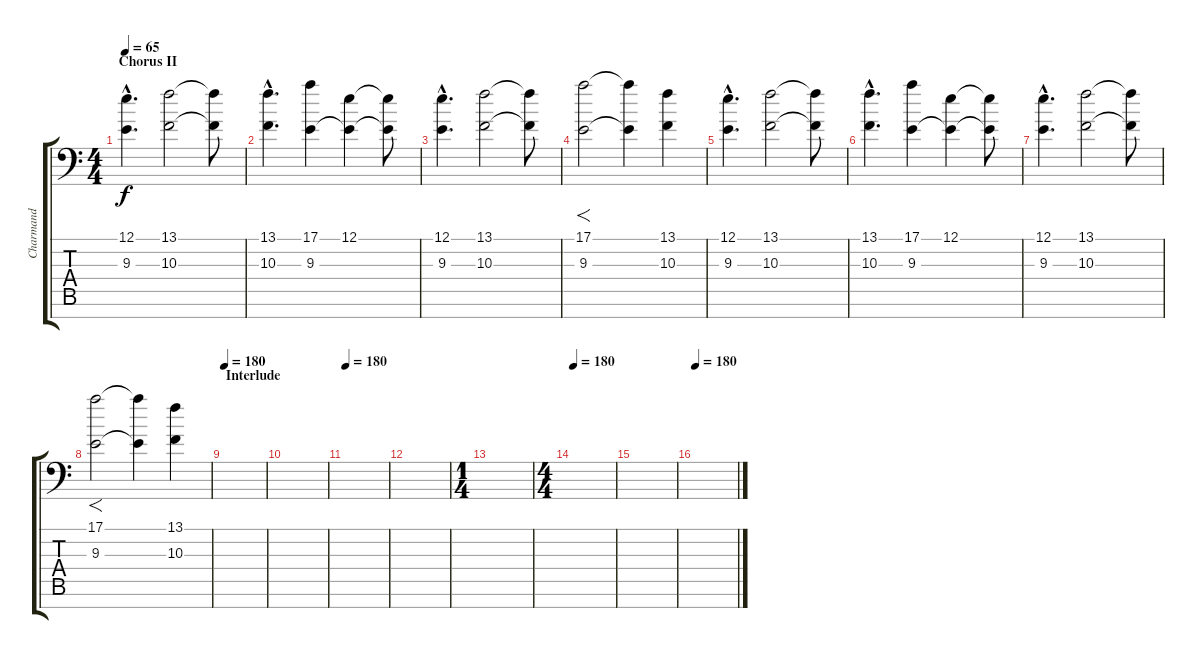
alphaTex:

\track ("Charmand" "Charmand") {instrument stringensemble1}
\staff {score tabs}
\tuning (E4 B3 G3 D3 A2 E2 C-1) {hide}
\ts (4 4)
\section ("" "Chorus II")
\tempo 65
\clef f4
\ks c
(12.1{hac} 9.3{hac}).4{d dy f} (13.1 10.3).2 (13.1{t} 10.3{t}).8 |
(13.1{hac} 10.3{hac}).4{d} (17.1 9.3).4 (12.1 9.3{t}).4 (12.1{t} 9.3{t}).8 |
(12.1{hac} 9.3{hac}).4{d} (13.1 10.3).2 (13.1{t} 10.3{t}).8 |
(17.1 9.3).2{f} (17.1{t} 9.3{t}).4 (13.1 10.3).4 |
(12.1{hac} 9.3{hac}).4{d} (13.1 10.3).2 (13.1{t} 10.3{t}).8 |
(13.1{hac} 10.3{hac}).4{d} (17.1 9.3).4 (12.1 9.3{t}).4 (12.1{t} 9.3{t}).8 |
(12.1{hac} 9.3{hac}).4{d} (13.1 10.3).2 (13.1{t} 10.3{t}).8 |
(17.1 9.3).2{f} (17.1{t} 9.3{t}).4 (13.1 10.3).4 |
\section ("" "Interlude")
\tempo 180
|
|
\tempo 180
|
|
\ts (1 4)
|
\ts (4 4)
\tempo 180
|
|
\tempo 180
